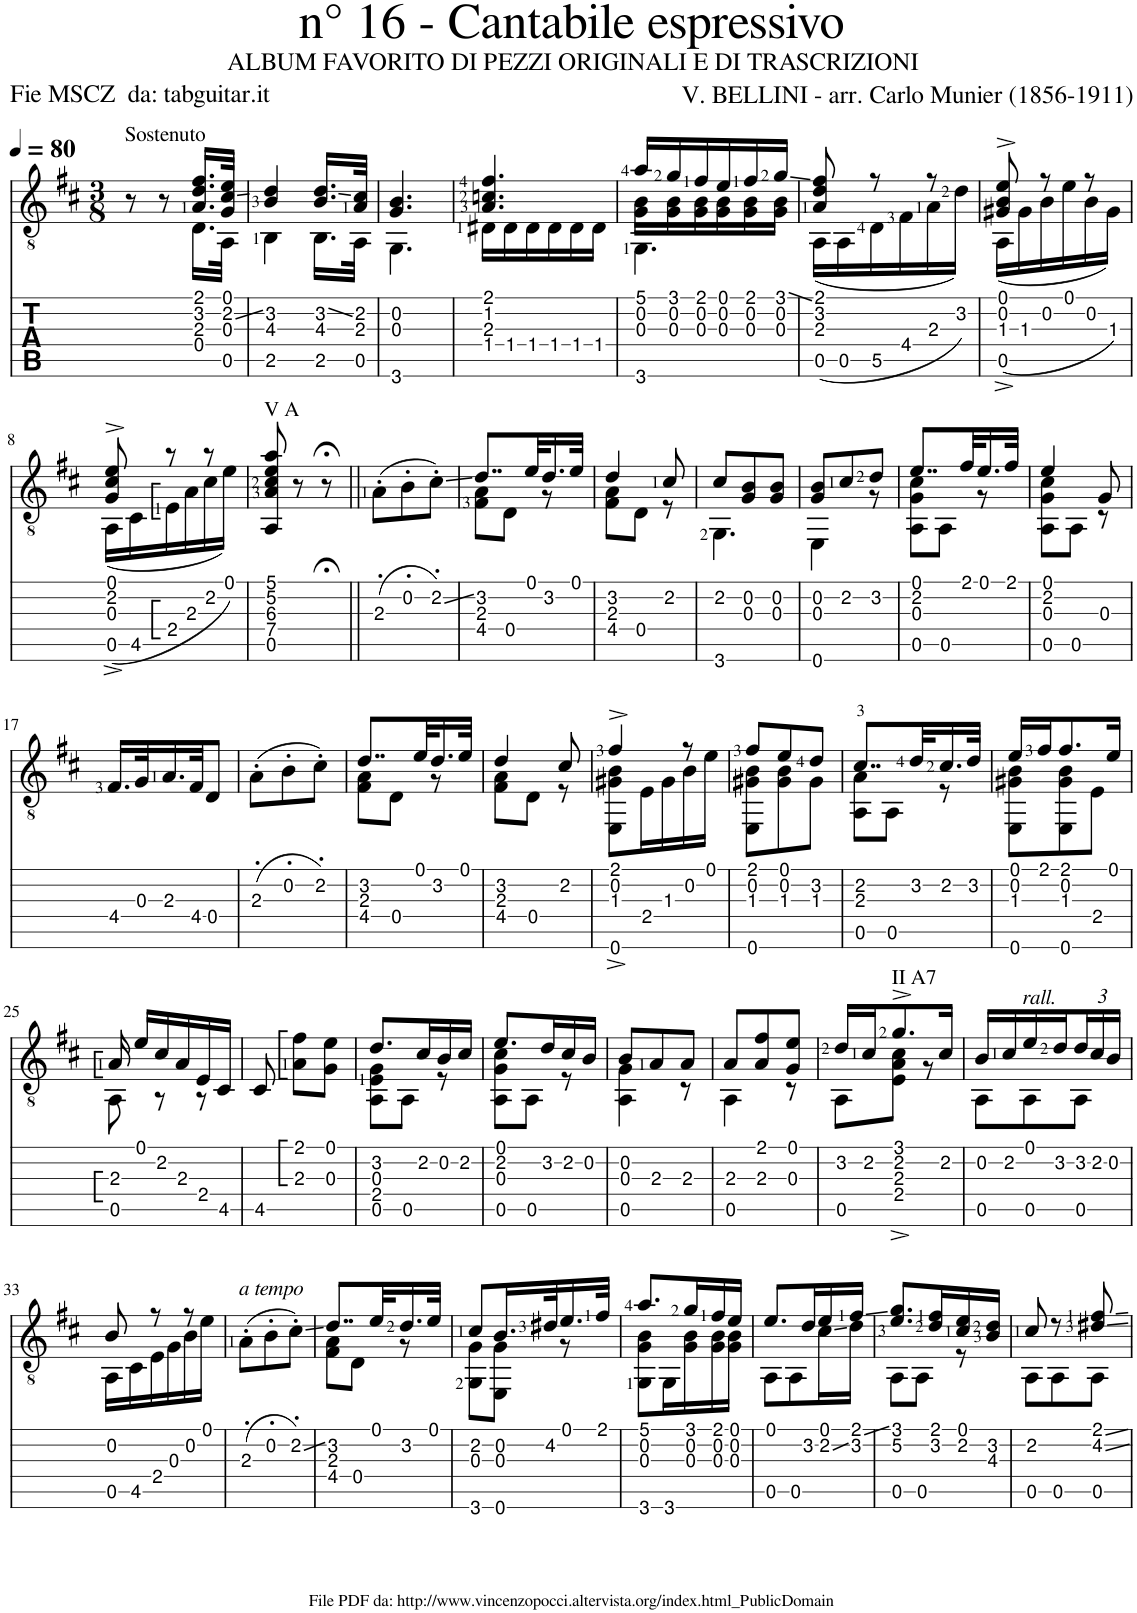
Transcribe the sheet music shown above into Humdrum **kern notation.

**kern	**kern
*part1	*part1
*staff2	*staff1
*I"Guitar	*
*I'Guit.	*
*stria6	*
*	*clefGv2
*k[f#c#]	*k[f#c#]
*M3/8	*M3/8
*MM80	*MM80
=1	=1
*^	*^
!	!	!LO:TX:a:t=Sostenuto	!
8r	4ryy	8r	4ryy
8r	.	8r	.
16.A\ 16.d\ 16.f#\LL	16.DLL	16.A/ 16.d/ 16.f#/LL	16.D\LL
32G\ 32c#\ 32e\JJk	32AAJJk	32G/ 32c#/ 32e/JJk	32AA\JJk
=2	=2	=2	=2
4B 4d	4BB	4B/ 4d/	4BB\
16.B\ 16.d\LL	16.BBLL	16.B/ 16.d/LL	16.BB\LL
32A\ 32c#\JJk	32AAJJk	32A/ 32c#/JJk	32AA\JJk
=3	=3	=3	=3
4.G 4.B	4.GG	4.G/ 4.B/	4.GG\
=4	=4	=4	=4
4.A 4.c 4.f#	16D#LL	4.A/ 4.cn/ 4.f#/	16D#X\LL
.	16D#	.	16D#\
.	16D#	.	16D#\
.	16D#	.	16D#\
.	16D#	.	16D#\
.	16D#JJ	.	16D#\JJ
=5	=5	=5	=5
*	*^	*	*^
16aLL	16G\ 16B\LL	4.GG	16a/LL	16G\ 16B\LL	4.GG\
16g	16G\ 16B\	.	16g/	16G\ 16B\	.
16f#	16G\ 16B\	.	16f#/	16G\ 16B\	.
16e	16G\ 16B\	.	16e/	16G\ 16B\	.
16f#	16G\ 16B\	.	16f#/	16G\ 16B\	.
16gJJ	16G\ 16B\JJ	.	16g/JJ	16G\ 16B\JJ	.
*	*v	*v	*	*	*
*	*	*	*v	*v
=6	=6	=6	=6
8A 8d 8f#	16AALL	8A/ 8d/ 8f#/	(16AA\LL
.	16AA	.	16AA\
8r	16D	8r	16D\
.	16F#	.	16F#\
8r	16A	8r	16A\
.	16dJJ	.	16d\JJ)
=7	=7	=7	=7
8G#^ 8B^ 8e^	16AALL	8G#X/^ 8B/^ 8e/^	(16AA\LL
.	16G#	.	16G#\
8r	16B	8r	16B\
.	16e	.	16e\
8r	16B	8r	16B\
.	16G#JJ	.	16G#\JJ)
!!LO:LB:g=z	!!
=8	=8	=8	=8
8G^ 8c#^ 8e^	16AALL	8G/^ 8c#/^ 8e/^	(16AA\LL
.	16C#	.	16C#\
8r	16E	8r	16E\
.	16A	.	16A\
8r	16c#	8r	16c#\
.	16eJJ	.	16e\JJ)
=9	=9	=9	=9
!	!	!LO:TX:a:t=V A	!
*v	*v	*	*
*	*v	*v
8AA 8A 8c# 8e 8a	8AA/ 8A/ 8c#/ 8e/ 8a/
8r	8r
8r;<	8r;<
=10||	=10||
8A'L	(8A'\L
8B'	8B'\
8c#'J	8c#'\J)
=11	=11
*^	*^
8..dL	8F#\ 8A\L	8..d/L	8F#\ 8A\L
.	8DJ	.	8D\J
32eKL	.	32e/KL	.
16.d	8r	16.d/	8r
32eJJk	.	32e/JJk	.
=12	=12	=12	=12
4d	8F#\ 8A\L	4d/	8F#\ 8A\L
.	8DJ	.	8D\J
8c#	8r	8c#/	8r
=13	=13	=13	=13
8c#L	4.GG	8c#/L	4.GG\
8G\ 8B\	.	8G/ 8B/	.
8G\ 8B\J	.	8G/ 8B/J	.
=14	=14	=14	=14
8G\ 8B\L	4EE	8G/ 8B/L	4EE\
8c#	.	8c#/	.
8dJ	8r	8d/J	8r
=15	=15	=15	=15
8..eL	8AA\ 8G\ 8c#\L	8..e/L	8AA\ 8G\ 8c#\L
.	8AAJ	.	8AA\J
32f#KL	.	32f#/KL	.
16.e	8r	16.e/	8r
32f#JJk	.	32f#/JJk	.
=16	=16	=16	=16
4e	8AA\ 8G\ 8c#\L	4e/	8AA\ 8G\ 8c#\L
.	8AAJ	.	8AA\J
8G	8r	8G/	8r
*v	*v	*	*
*	*v	*v
!!LO:LB:g=z
=17	=17
16.F#LL	16.F#/LL
32GK	32G/K
16.A	16.A/
32F#Jk	32F#/JK
8DJ	8D/J
=18	=18
8A'L	(8A'\L
8B'	8B'\
8c#'J	8c#'\J)
=19	=19
*^	*^
8..dL	8F#\ 8A\L	8..d/L	8F#\ 8A\L
.	8DJ	.	8D\J
32eKL	.	32e/KL	.
16.d	8r	16.d/	8r
32eJJk	.	32e/JJk	.
=20	=20	=20	=20
4d	8F#\ 8A\L	4d/	8F#\ 8A\L
.	8DJ	.	8D\J
8c#	8r	8c#/	8r
=21	=21	=21	=21
4f#^	8EE\ 8G#\ 8B\L	4f#^/	8EE\ 8G#X\ 8B\L
.	16EL	.	16E\L
.	16G#	.	16G#\
8r	16B	8r	16B\
.	16eJJ	.	16e\JJ
=22	=22	=22	=22
8f#L	8EE\ 8G#\ 8B\L	8f#/L	8EE\ 8G#X\ 8B\L
8e	8G#\ 8B\	8e/	8G#\ 8B\
8dJ	8G#J	8d/J	8G#\J
=23	=23	=23	=23
8..c#L	8AA\ 8A\L	8..c#/L	8AA\ 8A\L
.	8AAJ	.	8AA\J
32dKL	.	32d/KL	.
16.c#	8r	16.c#/	8r
32dJJk	.	32d/JJk	.
=24	=24	=24	=24
16eLL	8EE\ 8G#\ 8B\L	16e/LL	8EE\ 8G#X\ 8B\L
16f#J	.	16f#/J	.
8.f#	8EE\ 8G#\ 8B\	8.f#/	8EE\ 8G#\ 8B\
.	8EJ	.	8E\J
16eJk	.	16e/Jk	.
!!LO:LB:g=z	!!
=25	=25	=25	=25
16ALL	8AA	16A/	8AA\
16e	.	16e/LL	.
16c#	8r	16c#/	8r
16A	.	16A/	.
16E	8r	16E/	8r
16C#JJ	.	16C#/JJ	.
*v	*v	*	*
*	*v	*v
=26	=26
8C#L	8C#/
8A\ 8f#\	8A\ 8f#\L
8G\ 8e\J	8G\ 8e\J
=27	=27
*^	*^
8.dL	8AA\ 8E\ 8G\L	8.d/L	8AA\ 8E\ 8G\L
.	8AAJ	.	8AA\J
16c#L	.	16c#/L	.
16B	8r	16B/	8r
16c#JJ	.	16c#/JJ	.
=28	=28	=28	=28
8.eL	8AA\ 8G\ 8c#\L	8.e/L	8AA\ 8G\ 8c#\L
.	8AAJ	.	8AA\J
16dL	.	16d/L	.
16c#	8r	16c#/	8r
16BJJ	.	16B/JJ	.
=29	=29	=29	=29
8BL	4AA 4G	8B/L	4AA\ 4G\
8A	.	8A/	.
8AJ	8r	8A/J	8r
=30	=30	=30	=30
8AL	4AA	8A/L	4AA\
8A\ 8f#\	.	8A/ 8f#/	.
8G\ 8e\J	8r	8G/ 8e/J	8r
=31	=31	=31	=31
16dLL	8AAL	16d/LL	8AA\L
16c#J	.	16c#/J	.
!	!	!LO:TX:a:t=II A7	!
8.g^	8E\ 8A\ 8c#\J	8.g^/	8E\ 8A\ 8c#\J
.	8r	.	8r
16c#Jk	.	16c#/Jk	.
=32	=32	=32	=32
16BLL	8AAL	16B/LL	8AA\L
16c#	.	16c#/	.
!	!	!LO:TX:a:i:t=rall.	!
16e	8AA	16e/	8AA\
16d	.	16d/	.
*Xbrackettup	*	*Xbrackettup	*
24d	8AAJ	24d/	8AA\J
24c#	.	24c#/	.
24BJJ	.	24B/JJ	.
!!LO:LB:g=z	!!
=33	=33	=33	=33
8B	16AALL	8B/	16AA\LL
.	16C#	.	16C#\
8r	16E	8r	16E\
.	16G	.	16G\
8r	16B	8r	16B\
.	16eJJ	.	16e\JJ
=34	=34	=34	=34
!	!	!LO:TX:a:i:t=a tempo	!
*v	*v	*	*
*	*v	*v
8A'L	(8A'\L
8B'	8B'\
8c#'J	8c#'\J)
=35	=35
*^	*^
8..dL	8F#\ 8A\L	8..d/L	8F#\ 8A\L
.	8DJ	.	8D\J
32eKL	.	32e/KL	.
16.d	8r	16.d/	8r
32eJJk	.	32e/JJk	.
=36	=36	=36	=36
8c#L	8GG\ 8G\L	8c#/L	8GG\ 8G\L
16.BL	8EE\ 8G\J	16.B/L	8EE\ 8G\J
32d#K	.	32d#X/K	.
16.e	8r	16.e/	8r
32f#JJk	.	32f#/JJk	.
=37	=37	=37	=37
8.aL	8GG\ 8G\ 8B\L	8.a/L	8GG\ 8G\ 8B\L
.	16GGL	.	16GG\L
16gL	16G\ 16B\	16g/L	16G\ 16B\
16f#	16G\ 16B\	16f#/	16G\ 16B\
16eJJ	16G\ 16B\JJ	16e/JJ	16G\ 16B\JJ
=38	=38	=38	=38
8.eL	8AAL	8.e/L	8AA\L
.	8AA	.	8AA\
16dL	.	16d/L	.
16e	16c#L	16e/	16c#\L
16f#JJ	16dJJ	16f#/JJ	16d\JJ
=39	=39	=39	=39
8.e\ 8.g\L	8AAL	8.e/ 8.g/L	8AA\L
.	8AAJ	.	8AA\J
16d\ 16f#\L	.	16d/ 16f#/L	.
16c#\ 16e\	8r	16c#/ 16e/	8r
16B\ 16d\JJ	.	16B/ 16d/JJ	.
=40	=40	=40	=40
8c#	8AAL	8c#/	8AA\L
8r	8AA	8r	8AA\
8d# 8f#	8AAJ	8d#X/ 8f#/	8AA\J
*v	*v	*	*
*	*v	*v
=	=
*-	*-
